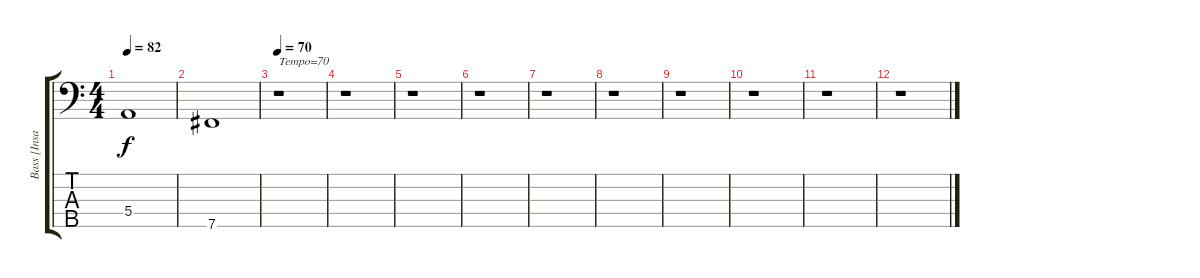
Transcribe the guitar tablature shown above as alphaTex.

\track ("Bass [Insahn]" "Bass [Insa") {instrument electricbasspick}
\staff {score tabs}
\tuning (G2 D2 A1 E1 B0) {hide}
\ts (4 4)
\tempo 82
\clef f4
\ks c
5.4.1{dy f} |
7.5.1 |
\tempo 70
r.1{txt "Tempo=70"} |
r.1 |
r.1 |
r.1 |
r.1 |
r.1 |
r.1 |
r.1 |
r.1 |
r.1
